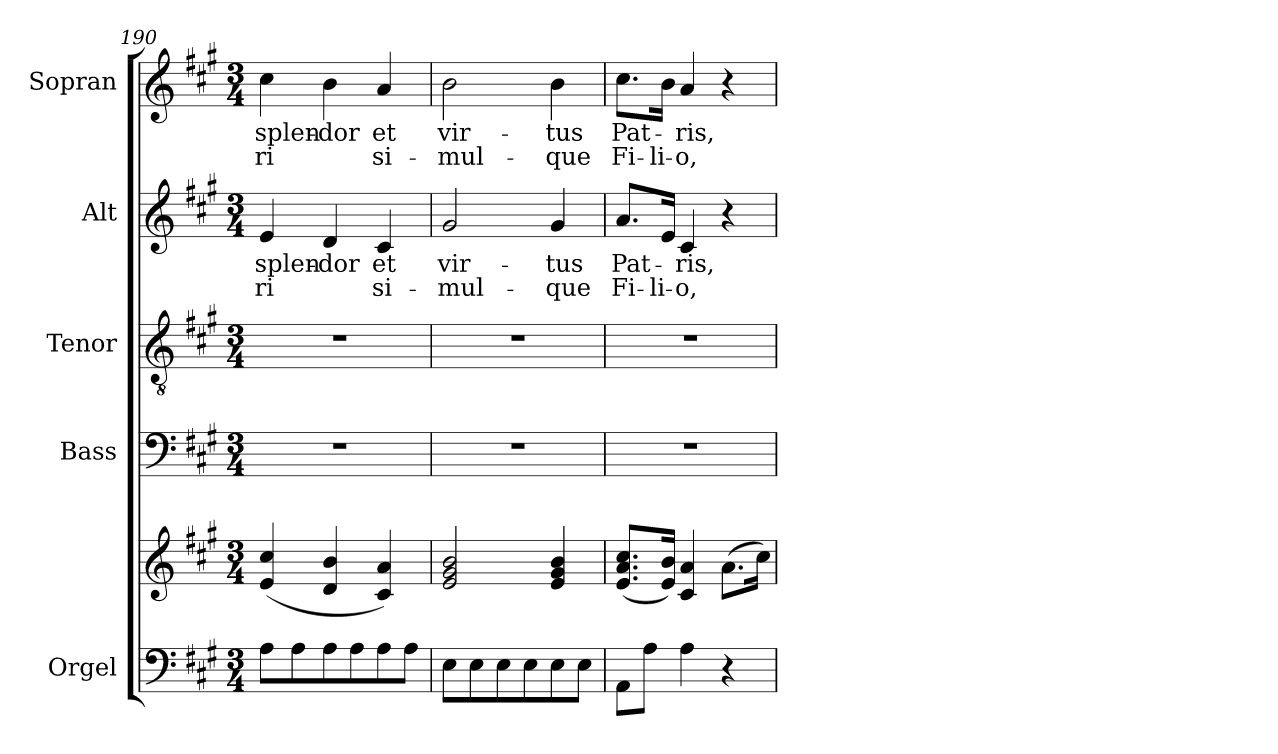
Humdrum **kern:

**kern	**kern	**kern	**kern	**kern	**text	**text	**kern	**text	**text
*part5	*part5	*part4	*part3	*part2	*part2	*part2	*part1	*part1	*part1
*staff6	*staff5	*staff4	*staff3	*staff2	*staff2	*staff2	*staff1	*staff1	*staff1
*I"Orgel	*	*I"Bass	*I"Tenor	*I"Alt	*	*	*I"Sopran	*	*
*I'Org.	*	*I'B.	*I'T.	*I'A.	*	*	*I'S.	*	*
*clefF4	*clefG2	*clefF4	*clefGv2	*clefG2	*	*	*clefG2	*	*
*k[f#c#g#]	*k[f#c#g#]	*k[f#c#g#]	*k[f#c#g#]	*k[f#c#g#]	*	*	*k[f#c#g#]	*	*
*A:	*A:	*A:	*A:	*A:	*	*	*A:	*	*
*M3/4	*M3/4	*M3/4	*M3/4	*M3/4	*	*	*M3/4	*	*
=190	=190	=190	=190	=190	=190	=190	=190	=190	=190
!	!	!	!	!	!LO:LY:b	!LO:LY:b	!	!LO:LY:b	!LO:LY:b
8A\L	(<4e/ 4cc#/	2.r	2.r	4e/	splen-	-ri	4cc#\	splen-	-ri
8A\	.	.	.	.	.	.	.	.	.
!	!	!	!	!	!LO:LY:b	!	!	!LO:LY:b	!
8A\	4d/ 4b/	.	.	4d/	-dor	.	4b\	-dor	.
8A\	.	.	.	.	.	.	.	.	.
!	!	!	!	!	!LO:LY:b	!LO:LY:b	!	!LO:LY:b	!LO:LY:b
8A\	4c#/ 4a/)	.	.	4c#/	et	si-	4a/	et	si-
8A\J	.	.	.	.	.	.	.	.	.
=191	=191	=191	=191	=191	=191	=191	=191	=191	=191
!	!	!	!	!	!LO:LY:b	!LO:LY:b	!	!LO:LY:b	!LO:LY:b
8E\L	2e/ 2g#/ 2b/	2.r	2.r	2g#/	vir-	-mul-	2b\	vir-	-mul-
8E\	.	.	.	.	.	.	.	.	.
8E\	.	.	.	.	.	.	.	.	.
8E\	.	.	.	.	.	.	.	.	.
!	!	!	!	!	!LO:LY:b	!LO:LY:b	!	!LO:LY:b	!LO:LY:b
8E\	4e/ 4g#/ 4b/	.	.	4g#/	-tus	-que	4b\	-tus	-que
8E\J	.	.	.	.	.	.	.	.	.
=192	=192	=192	=192	=192	=192	=192	=192	=192	=192
!	!	!	!	!	!LO:LY:b	!LO:LY:b	!	!LO:LY:b	!LO:LY:b
8AA\L	(>8.e/ 8.a/ 8.cc#/L	2.r	2.r	8.a/L	Pat-	Fi-	8.cc#\L	Pat-	Fi-
8A\J	.	.	.	.	.	.	.	.	.
!	!	!	!	!	!	!LO:LY:b	!	!	!LO:LY:b
.	16e/ 16b/Jk)	.	.	16e/Jk	.	-li-	16b\Jk	.	-li-
!	!	!	!	!	!LO:LY:b	!LO:LY:b	!	!LO:LY:b	!LO:LY:b
4A\	4c#/ 4a/	.	.	4c#/	-ris,	-o,	4a/	-ris,	-o,
4r	(>8.a\L	.	.	4r	.	.	4r	.	.
.	16cc#\Jk)	.	.	.	.	.	.	.	.
=	=	=	=	=	=	=	=	=	=
*-	*-	*-	*-	*-	*-	*-	*-	*-	*-
